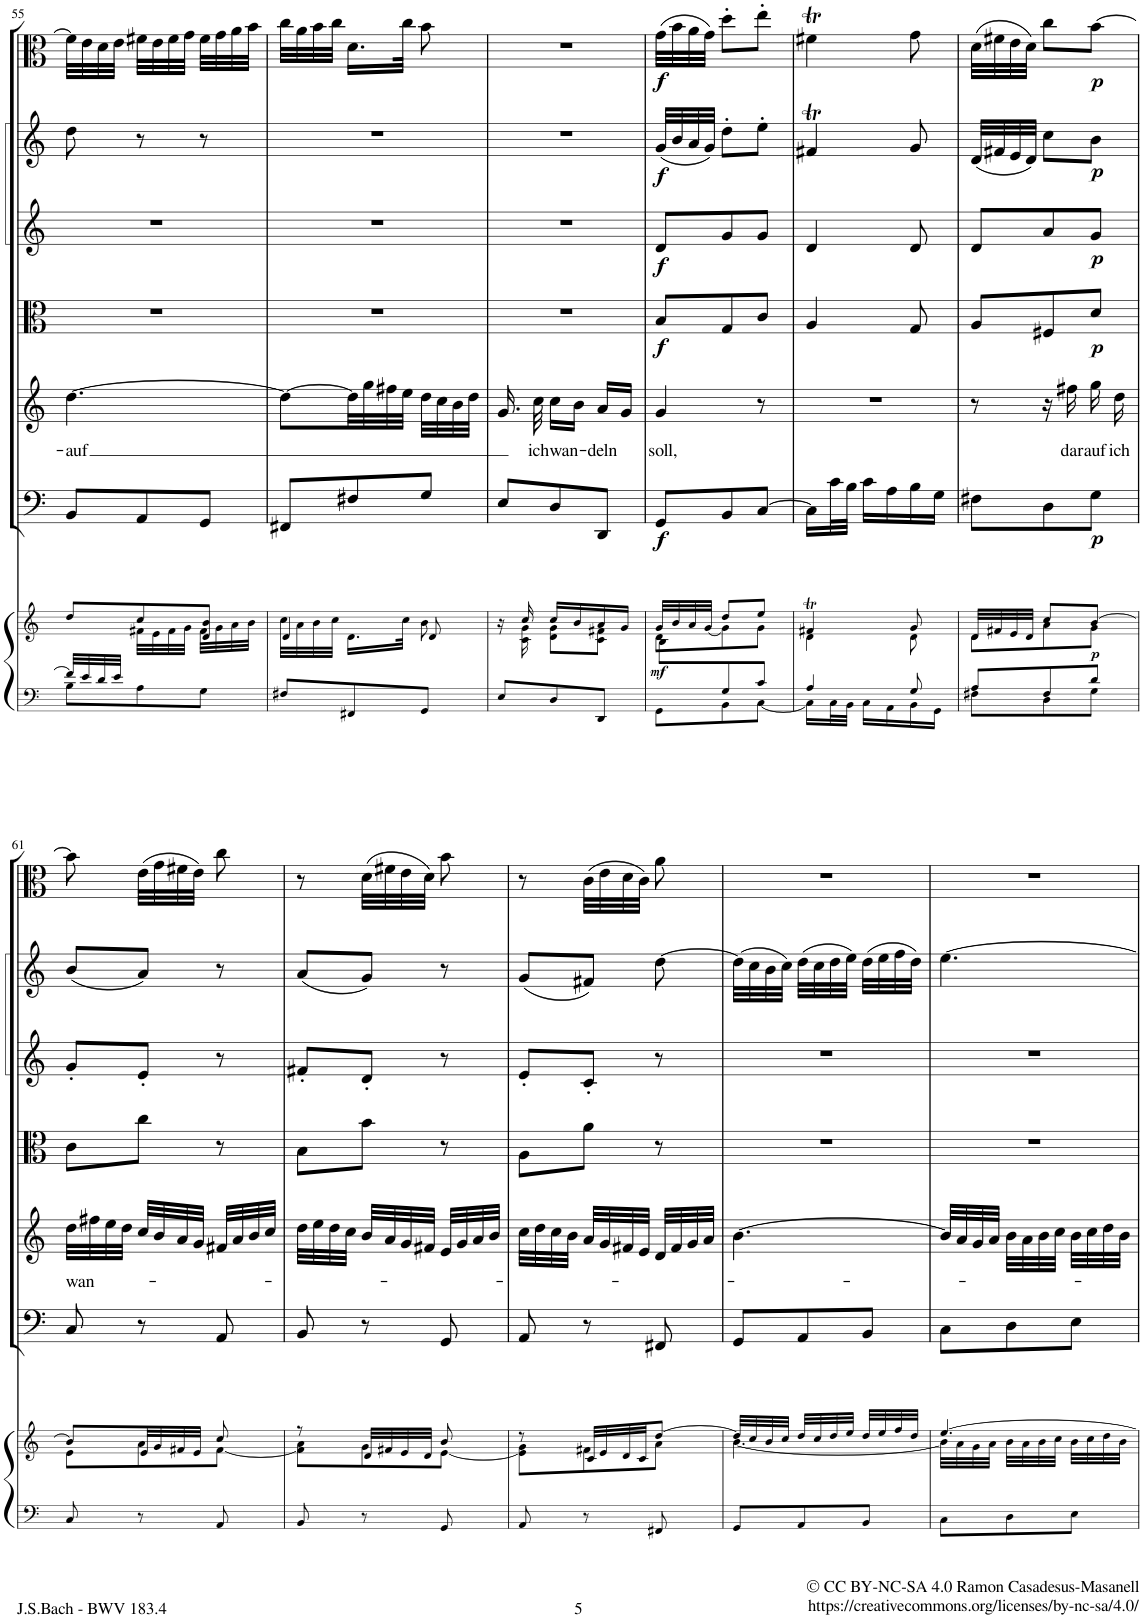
**kern	**kern	**dynam	**kern	**dynam	**kern	**text	**kern	**dynam	**kern	**dynam	**kern	**dynam	**kern	**dynam
*part7	*part7	*part7	*part6	*part6	*part5	*part5	*part4	*part4	*part3	*part3	*part2	*part2	*part1	*part1
*staff8	*staff7	*staff7/8	*staff6	*staff6	*staff5	*staff5	*staff4	*staff4	*staff3	*staff3	*staff2	*staff2	*staff1	*staff1
*I"Piano reduction	*	*	*I"Continuo	*	*I"Soprano	*	*I"Viola	*	*I"Violino II	*	*I"Violino I	*	*I"Oboe da caccia I.II.	*
*I'Pno	*	*	*	*	*	*	*I'Vla	*	*I'Vln	*	*I'Vln	*	*I'Ob	*
!!LO:PB:g=z
*clefF4	*clefG2	*	*clefF4	*	*clefG2	*	*clefC3	*	*clefG2	*	*clefG2	*	*clefC3	*
*k[]	*k[]	*	*k[]	*	*k[]	*	*k[]	*	*k[]	*	*k[]	*	*k[]	*
*M3/8	*M3/8	*	*M3/8	*	*M3/8	*	*M3/8	*	*M3/8	*	*M3/8	*	*M3/8	*
=55	=55	=55	=55	=55	=55	=55	=55	=55	=55	=55	=55	=55	=55	=55
*^	*^	*	*	*	*	*	*	*	*	*	*	*	*	*
!	!	!	!	!	!	!	!	!LO:LY:b	!	!	!	!	!	!	!	!
32f#/LLL]	8B\L	8dd/L	8ryy	.	8BB/L	.	[4.dd\	-auf	4.r	.	4.r	.	8dd\	.	32f#\LLL]	.
32e/	.	.	.	.	.	.	.	.	.	.	.	.	.	.	32e\	.
32d/	.	.	.	.	.	.	.	.	.	.	.	.	.	.	32d\	.
32e/JJJ	.	.	.	.	.	.	.	.	.	.	.	.	.	.	32e\JJJ	.
4ryy	8A\	8cc/	32f#X\LLL	.	8AA/	.	.	.	.	.	.	.	8r	.	32f#X\LLL	.
.	.	.	32e\	.	.	.	.	.	.	.	.	.	.	.	32e\	.
.	.	.	32f#\	.	.	.	.	.	.	.	.	.	.	.	32f#\	.
.	.	.	32g\JJJ	.	.	.	.	.	.	.	.	.	.	.	32g\JJJ	.
.	8G\J	8d/ 8b/J	32f#\LLL	.	8GG/J	.	.	.	.	.	.	.	8r	.	32f#\LLL	.
.	.	.	32g\	.	.	.	.	.	.	.	.	.	.	.	32g\	.
.	.	.	32a\	.	.	.	.	.	.	.	.	.	.	.	32a\	.
.	.	.	32b\JJJ	.	.	.	.	.	.	.	.	.	.	.	32b\JJJ	.
*v	*v	*	*	*	*	*	*	*	*	*	*	*	*	*	*	*
=56	=56	=56	=56	=56	=56	=56	=56	=56	=56	=56	=56	=56	=56	=56	=56
8F#X/L	4d/	32cc\LLL	.	8FF#X/L	.	8dd\L_	.	4.r	.	4.r	.	4.r	.	32cc\LLL	.
.	.	32a\	.	.	.	.	.	.	.	.	.	.	.	32a\	.
.	.	32b\	.	.	.	.	.	.	.	.	.	.	.	32b\	.
.	.	32cc\JJJ	.	.	.	.	.	.	.	.	.	.	.	32cc\JJJ	.
8FF#X/	.	16.d\LL	.	8F#X/	.	32dd\LL]	.	.	.	.	.	.	.	16.d\LL	.
.	.	.	.	.	.	32gg\	.	.	.	.	.	.	.	.	.
.	.	.	.	.	.	32ff#X\	.	.	.	.	.	.	.	.	.
.	.	32cc\JJk	.	.	.	32ee\JJJ	.	.	.	.	.	.	.	32cc\JJk	.
8GG/J	8d/	8b\	.	8G/J	.	32dd\LLL	.	.	.	.	.	.	.	8b\	.
.	.	.	.	.	.	32cc\	.	.	.	.	.	.	.	.	.
.	.	.	.	.	.	32b\	.	.	.	.	.	.	.	.	.
.	.	.	.	.	.	32dd\JJJ	.	.	.	.	.	.	.	.	.
=57	=57	=57	=57	=57	=57	=57	=57	=57	=57	=57	=57	=57	=57	=57	=57
8E/L	16r	16ryy	.	8E/L	.	16.g/	.	4.r	.	4.r	.	4.r	.	4.r	.
.	16cc/	16c\ 16g\	.	.	.	.	.	.	.	.	.	.	.	.	.
!	!	!	!	!	!	!	!LO:LY:b	!	!	!	!	!	!	!	!
.	.	.	.	.	.	32cc\	ich	.	.	.	.	.	.	.	.
!	!	!	!	!	!	!	!LO:LY:b	!	!	!	!	!	!	!	!
8D/	16cc/LL	8d\ 8g\L	.	8D/	.	16cc\LL	wan-	.	.	.	.	.	.	.	.
.	16b/	.	.	.	.	16b\JJ	.	.	.	.	.	.	.	.	.
!	!	!	!	!	!	!	!LO:LY:b	!	!	!	!	!	!	!	!
8DD/J	16a/	8c\ 8f#X\J	.	8DD/J	.	16a/LL	-deln	.	.	.	.	.	.	.	.
.	16g/JJ	.	.	.	.	16g/JJ	.	.	.	.	.	.	.	.	.
=58	=58	=58	=58	=58	=58	=58	=58	=58	=58	=58	=58	=58	=58	=58	=58
*^	*	*^	*	*	*	*	*	*	*	*	*	*	*	*	*
!	!	!	!	!	!LO:DY:b	!	!LO:DY:b	!	!LO:LY:b	!	!LO:DY:b	!	!LO:DY:b	!	!LO:DY:b	!	!LO:DY:b
8ryy	8GG\L	32g/LLL	8d\L	8B\L	mf	8GG/L	f	4g/	soll,	8B/L	f	8d/L	f	(32g/LLL	f	(32g\LLL	f
.	.	32b/	.	.	.	.	.	.	.	.	.	.	.	32b/	.	32b\	.
.	.	32a/	.	.	.	.	.	.	.	.	.	.	.	32a/	.	32a\	.
.	.	[<32g/JJJ	.	.	.	.	.	.	.	.	.	.	.	32g/JJJ)	.	32g\JJJ)	.
8G/	8BB\	8dd/L	8g\]	4ryy	.	8BB/	.	.	.	8G/	.	8g/	.	8dd'\L	.	8dd'\L	.
8c/J	[8C\J	8ee/J	8g\J	.	.	[8C/J	.	8r	.	8c/J	.	8g/J	.	8ee'\J	.	8ee'\J	.
*	*	*	*v	*v	*	*	*	*	*	*	*	*	*	*	*	*	*
=59	=59	=59	=59	=59	=59	=59	=59	=59	=59	=59	=59	=59	=59	=59	=59	=59
4A/	16C\LL]	4f#Xt/	4d\	.	16C\LL]	.	4.r	.	4A/	.	4d/	.	4f#Xt/	.	4f#Xt\	.
.	32C\L	.	.	.	32c\L	.	.	.	.	.	.	.	.	.	.	.
.	32BB\JJJ	.	.	.	32B\JJJ	.	.	.	.	.	.	.	.	.	.	.
.	16C\LL	.	.	.	16c\LL	.	.	.	.	.	.	.	.	.	.	.
.	16AA\	.	.	.	16A\	.	.	.	.	.	.	.	.	.	.	.
8G/	16BB\	8g/	8d\	.	16B\	.	.	.	8G/	.	8d/	.	8g/	.	8g\	.
.	16GG\JJ	.	.	.	16G\JJ	.	.	.	.	.	.	.	.	.	.	.
=60	=60	=60	=60	=60	=60	=60	=60	=60	=60	=60	=60	=60	=60	=60	=60	=60
8A/L	8F#X\L	32d/LLL	8d\L	.	8F#X\L	.	8r	.	8A/L	.	8d/L	.	(32d/LLL	.	(32d\LLL	.
.	.	32f#X/	.	.	.	.	.	.	.	.	.	.	32f#X/	.	32f#X\	.
.	.	32e/	.	.	.	.	.	.	.	.	.	.	32e/	.	32e\	.
.	.	32d/JJJ	.	.	.	.	.	.	.	.	.	.	32d/JJJ)	.	32d\JJJ)	.
8F#/	8D\	8cc/L	8a\	.	8D\	.	16r	.	8F#X/	.	8a/	.	8cc\L	.	8cc\L	.
!	!	!	!	!	!	!	!	!LO:LY:b	!	!	!	!	!	!	!	!
.	.	.	.	.	.	.	16ff#X\	dar	.	.	.	.	.	.	.	.
!	!	!	!	!LO:DY:b	!	!LO:DY:b	!	!LO:LY:b	!	!LO:DY:b	!	!LO:DY:b	!	!LO:DY:b	!	!LO:DY:b
8d/J	8G\J	[8b/J	8g\J	p	8G\J	p	16gg\	auf	8d/J	p	8g/J	p	8b\J	p	[8b\J	p
!	!	!	!	!	!	!	!	!LO:LY:b	!	!	!	!	!	!	!	!
.	.	.	.	.	.	.	16dd\	ich	.	.	.	.	.	.	.	.
*v	*v	*	*	*	*	*	*	*	*	*	*	*	*	*	*	*
!!LO:LB:g=z
=61	=61	=61	=61	=61	=61	=61	=61	=61	=61	=61	=61	=61	=61	=61	=61
!	!	!	!	!	!	!	!LO:LY:b	!	!	!	!	!	!	!	!
8C/	8b/L]	8e\L	.	8C/	.	32dd\LLL	wan-	8c\L	.	8g'/L	.	(8b/L	.	8b\]	.
.	.	.	.	.	.	32ff#X\	.	.	.	.	.	.	.	.	.
.	.	.	.	.	.	32ee\	.	.	.	.	.	.	.	.	.
.	.	.	.	.	.	32dd\JJJ	.	.	.	.	.	.	.	.	.
8r	32e/LL	8a\	.	8r	.	32cc/LLL	.	8cc\J	.	8e'/J	.	8a/J)	.	(32e\LLL	.
.	32g/	.	.	.	.	32b/	.	.	.	.	.	.	.	32g\	.
.	32f#X/	.	.	.	.	32a/	.	.	.	.	.	.	.	32f#X\	.
.	32e/JJJ	.	.	.	.	32g/JJJ	.	.	.	.	.	.	.	32e\JJJ)	.
8AA/	8cc/	[8f#\J	.	8AA/	.	32f#X/LLL	.	8r	.	8r	.	8r	.	8cc\	.
.	.	.	.	.	.	32a/	.	.	.	.	.	.	.	.	.
.	.	.	.	.	.	32b/	.	.	.	.	.	.	.	.	.
.	.	.	.	.	.	32cc/JJJ	.	.	.	.	.	.	.	.	.
=62	=62	=62	=62	=62	=62	=62	=62	=62	=62	=62	=62	=62	=62	=62	=62
8BB/	8r	8f#\] 8a\L	.	8BB/	.	32dd\LLL	.	8B\L	.	8f#X'/L	.	(8a/L	.	8r	.
.	.	.	.	.	.	32ee\	.	.	.	.	.	.	.	.	.
.	.	.	.	.	.	32dd\	.	.	.	.	.	.	.	.	.
.	.	.	.	.	.	32cc\JJJ	.	.	.	.	.	.	.	.	.
8r	32d/LLL	8g\	.	8r	.	32b/LLL	.	8b\J	.	8d'/J	.	8g/J)	.	(32d\LLL	.
.	32f#X/	.	.	.	.	32a/	.	.	.	.	.	.	.	32f#X\	.
.	32e/	.	.	.	.	32g/	.	.	.	.	.	.	.	32e\	.
.	32d/JJJ	.	.	.	.	32f#X/JJJ	.	.	.	.	.	.	.	32d\JJJ)	.
8GG/	8b/	[8e\J	.	8GG/	.	32e/LLL	.	8r	.	8r	.	8r	.	8b\	.
.	.	.	.	.	.	32g/	.	.	.	.	.	.	.	.	.
.	.	.	.	.	.	32a/	.	.	.	.	.	.	.	.	.
.	.	.	.	.	.	32b/JJJ	.	.	.	.	.	.	.	.	.
=63	=63	=63	=63	=63	=63	=63	=63	=63	=63	=63	=63	=63	=63	=63	=63
8AA/	8r	8e\] 8g\L	.	8AA/	.	32cc\LLL	.	8A\L	.	8e'/L	.	(8g/L	.	8r	.
.	.	.	.	.	.	32dd\	.	.	.	.	.	.	.	.	.
.	.	.	.	.	.	32cc\	.	.	.	.	.	.	.	.	.
.	.	.	.	.	.	32b\JJJ	.	.	.	.	.	.	.	.	.
8r	32c/LLL	8f#X\	.	8r	.	32a/LLL	.	8a\J	.	8c'/J	.	8f#X/J)	.	(32c\LLL	.
.	32e/	.	.	.	.	32g/	.	.	.	.	.	.	.	32e\	.
.	32d/	.	.	.	.	32f#X/	.	.	.	.	.	.	.	32d\	.
.	32c/JJ	.	.	.	.	32e/JJJ	.	.	.	.	.	.	.	32c\JJJ)	.
8FF#X/	[8dd/J	8a\J	.	8FF#X/	.	32d/LLL	.	8r	.	8r	.	[8dd\	.	8a\	.
.	.	.	.	.	.	32f#/	.	.	.	.	.	.	.	.	.
.	.	.	.	.	.	32g/	.	.	.	.	.	.	.	.	.
.	.	.	.	.	.	32a/JJJ	.	.	.	.	.	.	.	.	.
=64	=64	=64	=64	=64	=64	=64	=64	=64	=64	=64	=64	=64	=64	=64	=64
8GG/L	32dd/LLL]	[4.b\	.	8GG/L	.	[4.b\	.	4.r	.	4.r	.	(32dd\LLL]	.	4.r	.
.	32cc/	.	.	.	.	.	.	.	.	.	.	32cc\	.	.	.
.	32b/	.	.	.	.	.	.	.	.	.	.	32b\	.	.	.
.	32cc/JJJ	.	.	.	.	.	.	.	.	.	.	32cc\JJJ)	.	.	.
8AA/	32dd/LLL	.	.	8AA/	.	.	.	.	.	.	.	(32dd\LLL	.	.	.
.	32cc/	.	.	.	.	.	.	.	.	.	.	32cc\	.	.	.
.	32dd/	.	.	.	.	.	.	.	.	.	.	32dd\	.	.	.
.	32ee/JJJ	.	.	.	.	.	.	.	.	.	.	32ee\JJJ)	.	.	.
8BB/J	32dd/LLL	.	.	8BB/J	.	.	.	.	.	.	.	(32dd\LLL	.	.	.
.	32ee/	.	.	.	.	.	.	.	.	.	.	32ee\	.	.	.
.	32ff/	.	.	.	.	.	.	.	.	.	.	32ff\	.	.	.
.	32dd/JJJ	.	.	.	.	.	.	.	.	.	.	32dd\JJJ)	.	.	.
=65	=65	=65	=65	=65	=65	=65	=65	=65	=65	=65	=65	=65	=65	=65	=65
8C\L	[4.ee/	32b\LLL]	.	8C\L	.	32b/LLL]	.	4.r	.	4.r	.	[4.ee\	.	4.r	.
.	.	32a\	.	.	.	32a/	.	.	.	.	.	.	.	.	.
.	.	32g\	.	.	.	32g/	.	.	.	.	.	.	.	.	.
.	.	32a\JJJ	.	.	.	32a/JJJ	.	.	.	.	.	.	.	.	.
8D\	.	32b\LLL	.	8D\	.	32b\LLL	.	.	.	.	.	.	.	.	.
.	.	32a\	.	.	.	32a\	.	.	.	.	.	.	.	.	.
.	.	32b\	.	.	.	32b\	.	.	.	.	.	.	.	.	.
.	.	32cc\JJJ	.	.	.	32cc\JJJ	.	.	.	.	.	.	.	.	.
8E\J	.	32b\LLL	.	8E\J	.	32b\LLL	.	.	.	.	.	.	.	.	.
.	.	32cc\	.	.	.	32cc\	.	.	.	.	.	.	.	.	.
.	.	32dd\	.	.	.	32dd\	.	.	.	.	.	.	.	.	.
.	.	32b\JJJ	.	.	.	32b\JJJ	.	.	.	.	.	.	.	.	.
*	*v	*v	*	*	*	*	*	*	*	*	*	*	*	*	*
=	=	=	=	=	=	=	=	=	=	=	=	=	=	=
*-	*-	*-	*-	*-	*-	*-	*-	*-	*-	*-	*-	*-	*-	*-
